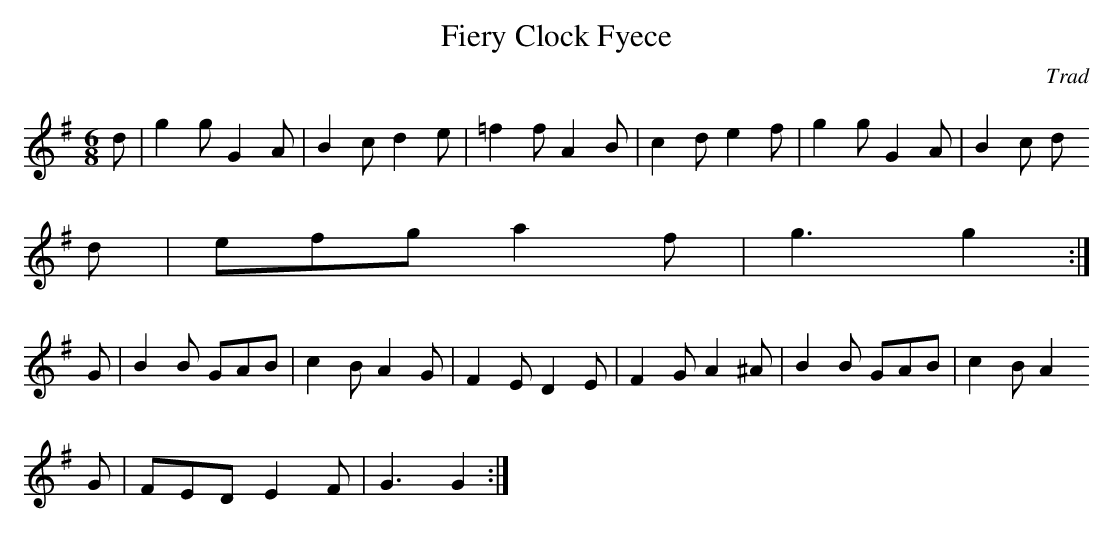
X:1
T:Fiery Clock Fyece
C:Trad
M:6/8
L:1/8
K:G
 d | g2 g G2 A | B2 c d2 e | =f2 f A2 B | c2 d e2 f | g2 g G2 A | B2 c d
2 d | efg a2 f | g3 g2 :|
 G | B2 B GAB | c2 B A2 G | F2 E D2 E | F2 G A2 ^A | B2 B GAB | c2 B A2
G | FED E2 F | G3 G2 :|
